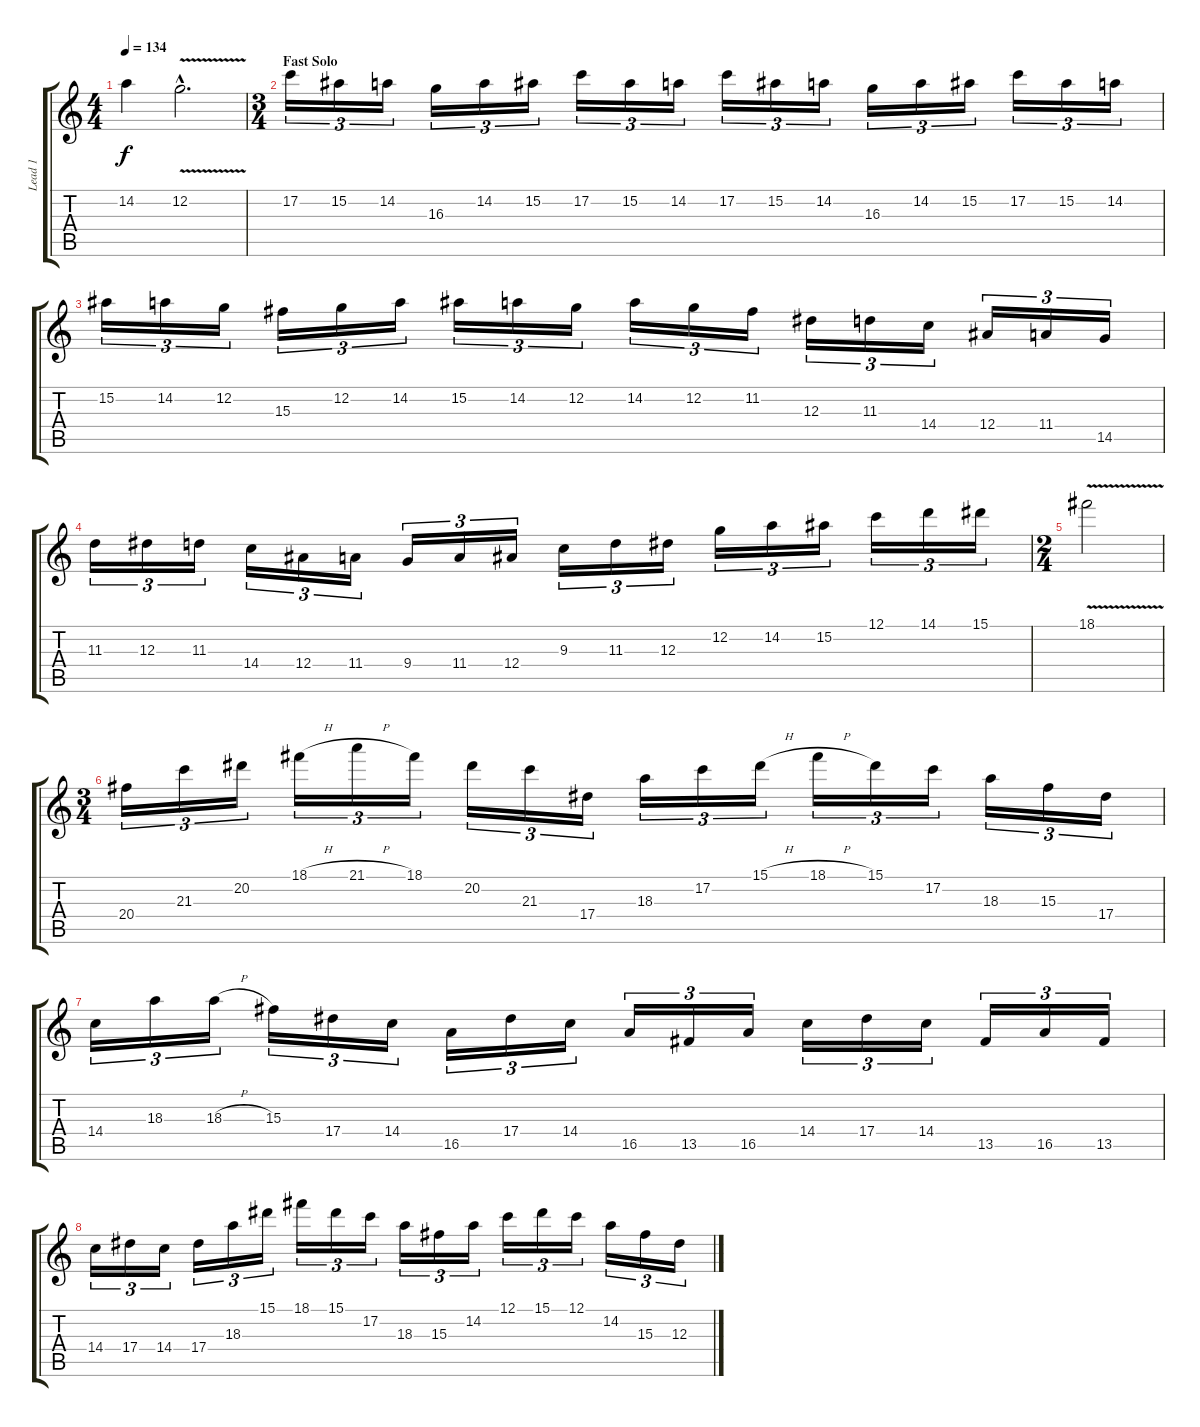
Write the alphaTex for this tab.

\track ("Lead 1" "Lead 1") {instrument overdrivenguitar}
\staff {score tabs}
\tuning (C4 G3 Eb3 Bb2 F2 C2) {hide}
\ts (4 4)
\tempo 134
\clef g2
\ks c
14.2.4{dy f} 12.2{v hac}.2{d} |
\ts (3 4)
\section ("" "Fast Solo")
17.2.16{tu (3 2)} 15.2.16{tu (3 2)} 14.2.16{tu (3 2)} 16.3.16{tu (3 2)} 14.2.16{tu (3 2)} 15.2.16{tu (3 2)} 17.2.16{tu (3 2)} 15.2.16{tu (3 2)} 14.2.16{tu (3 2)} 17.2.16{tu (3 2)} 15.2.16{tu (3 2)} 14.2.16{tu (3 2)} 16.3.16{tu (3 2)} 14.2.16{tu (3 2)} 15.2.16{tu (3 2)} 17.2.16{tu (3 2)} 15.2.16{tu (3 2)} 14.2.16{tu (3 2)} |
15.2.16{tu (3 2)} 14.2.16{tu (3 2)} 12.2.16{tu (3 2)} 15.3.16{tu (3 2)} 12.2.16{tu (3 2)} 14.2.16{tu (3 2)} 15.2.16{tu (3 2)} 14.2.16{tu (3 2)} 12.2.16{tu (3 2)} 14.2.16{tu (3 2)} 12.2.16{tu (3 2)} 11.2.16{tu (3 2)} 12.3.16{tu (3 2)} 11.3.16{tu (3 2)} 14.4.16{tu (3 2)} 12.4.16{tu (3 2)} 11.4.16{tu (3 2)} 14.5.16{tu (3 2)} |
11.3.16{tu (3 2)} 12.3.16{tu (3 2)} 11.3.16{tu (3 2)} 14.4.16{tu (3 2)} 12.4.16{tu (3 2)} 11.4.16{tu (3 2)} 9.4.16{tu (3 2)} 11.4.16{tu (3 2)} 12.4.16{tu (3 2)} 9.3.16{tu (3 2)} 11.3.16{tu (3 2)} 12.3.16{tu (3 2)} 12.2.16{tu (3 2)} 14.2.16{tu (3 2)} 15.2.16{tu (3 2)} 12.1.16{tu (3 2)} 14.1.16{tu (3 2)} 15.1.16{tu (3 2)} |
\ts (2 4)
18.1{v}.2 |
\ts (3 4)
20.4.16{tu (3 2)} 21.3.16{tu (3 2)} 20.2.16{tu (3 2)} 18.1{h}.16{tu (3 2)} 21.1{h}.16{tu (3 2)} 18.1.16{tu (3 2)} 20.2.16{tu (3 2)} 21.3.16{tu (3 2)} 17.4.16{tu (3 2)} 18.3.16{tu (3 2)} 17.2.16{tu (3 2)} 15.1{h}.16{tu (3 2)} 18.1{h}.16{tu (3 2)} 15.1.16{tu (3 2)} 17.2.16{tu (3 2)} 18.3.16{tu (3 2)} 15.3.16{tu (3 2)} 17.4.16{tu (3 2)} |
14.4.16{tu (3 2)} 18.3.16{tu (3 2)} 18.3{h}.16{tu (3 2)} 15.3.16{tu (3 2)} 17.4.16{tu (3 2)} 14.4.16{tu (3 2)} 16.5.16{tu (3 2)} 17.4.16{tu (3 2)} 14.4.16{tu (3 2)} 16.5.16{tu (3 2)} 13.5.16{tu (3 2)} 16.5.16{tu (3 2)} 14.4.16{tu (3 2)} 17.4.16{tu (3 2)} 14.4.16{tu (3 2)} 13.5.16{tu (3 2)} 16.5.16{tu (3 2)} 13.5.16{tu (3 2)} |
14.4.16{tu (3 2)} 17.4.16{tu (3 2)} 14.4.16{tu (3 2)} 17.4.16{tu (3 2)} 18.3.16{tu (3 2)} 15.1.16{tu (3 2)} 18.1.16{tu (3 2)} 15.1.16{tu (3 2)} 17.2.16{tu (3 2)} 18.3.16{tu (3 2)} 15.3.16{tu (3 2)} 14.2.16{tu (3 2)} 12.1.16{tu (3 2)} 15.1.16{tu (3 2)} 12.1.16{tu (3 2)} 14.2.16{tu (3 2)} 15.3.16{tu (3 2)} 12.3.16{tu (3 2)}
